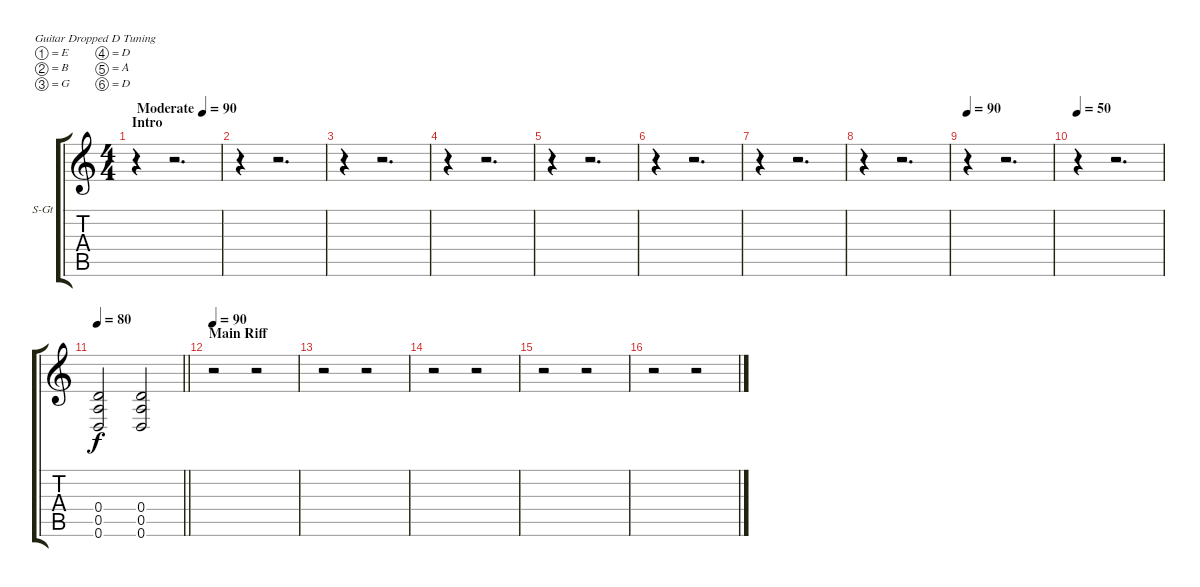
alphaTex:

\bracketExtendMode groupsimilarinstruments
\firstSystemTrackNameOrientation horizontal
\otherSystemsTrackNameOrientation horizontal
\track ("Track 5" "S-Gt") {instrument taikodrum}
\staff {score tabs}
\tuning (E4 B3 G3 D3 A2 D2)
\displaytranspose 12
\ts (4 4)
\beaming (8 2 2 2 2)
\section ("" "Intro")
\tempo (90 "Moderate")
\clef g2
\ks c
r.4{dy f instrument taikodrum} r.2{d} |
r.4 r.2{d} |
r.4 r.2{d} |
r.4 r.2{d} |
r.4 r.2{d} |
r.4 r.2{d} |
r.4 r.2{d} |
r.4 r.2{d} |
\tempo 90
r.4 r.2{d} |
\tempo 50
r.4 r.2{d} |
\tempo 80
\barLineRight lightlight
(0.4 0.5 0.6).2 (0.4 0.5 0.6).2 |
\section ("" "Main Riff")
\tempo 90
r.2 r.2 |
r.2 r.2 |
r.2 r.2 |
r.2 r.2 |
r.2 r.2
